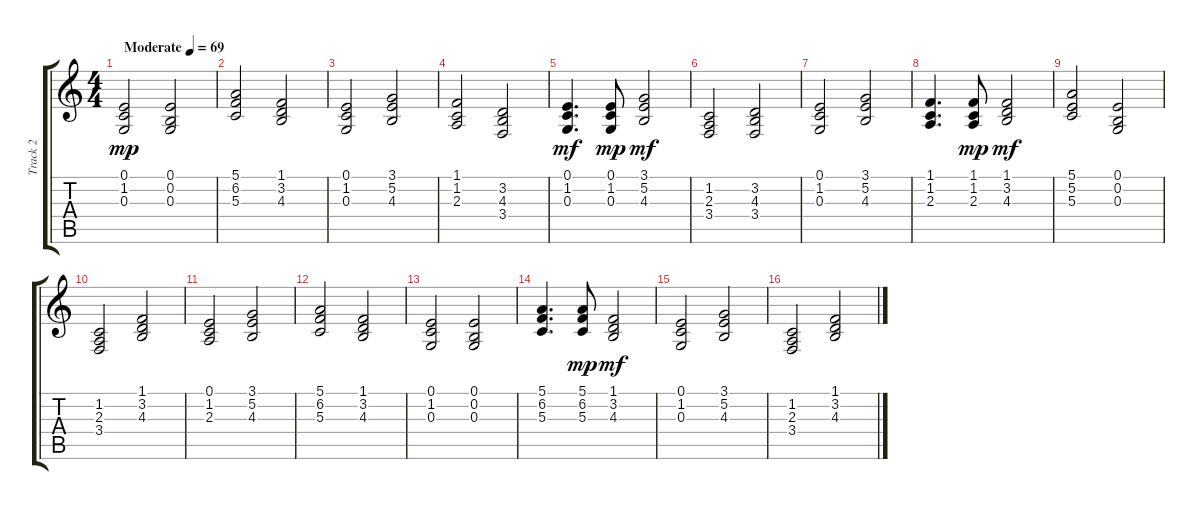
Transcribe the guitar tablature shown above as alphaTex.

\track ("Track 2" "Track 2") {instrument electricpiano2}
\staff {score tabs}
\tuning (E4 B3 G3 D3 A2 E2) {hide}
\ts (4 4)
\tempo (69 "Moderate")
\clef g2
\ks c
(0.1 1.2 0.3).2{dy mp instrument electricpiano2} (0.1 0.2 0.3).2 |
(5.1 6.2 5.3).2 (1.1 3.2 4.3).2 |
(0.1 1.2 0.3).2 (3.1 5.2 4.3).2 |
(1.1 1.2 2.3).2 (3.2 4.3 3.4).2 |
(0.1 1.2 0.3).4{d dy mf volume 15} (0.1 1.2 0.3).8{dy mp} (3.1 5.2 4.3).2{dy mf} |
(1.2 2.3 3.4).2 (3.2 4.3 3.4).2 |
(0.1 1.2 0.3).2 (3.1 5.2 4.3).2 |
(1.1 1.2 2.3).4{d} (1.1 1.2 2.3).8{dy mp} (1.1 3.2 4.3).2{dy mf} |
(5.1 5.2 5.3).2 (0.1 0.2 0.3).2 |
(1.2 2.3 3.4).2 (1.1 3.2 4.3).2 |
(0.1 1.2 2.3).2 (3.1 5.2 4.3).2 |
(5.1 6.2 5.3).2 (1.1 3.2 4.3).2 |
(0.1 1.2 0.3).2 (0.1 0.2 0.3).2 |
(5.1 6.2 5.3).4{d} (5.1 6.2 5.3).8{dy mp} (1.1 3.2 4.3).2{dy mf} |
(0.1 1.2 0.3).2 (3.1 5.2 4.3).2 |
(1.2 2.3 3.4).2 (1.1 3.2 4.3).2
